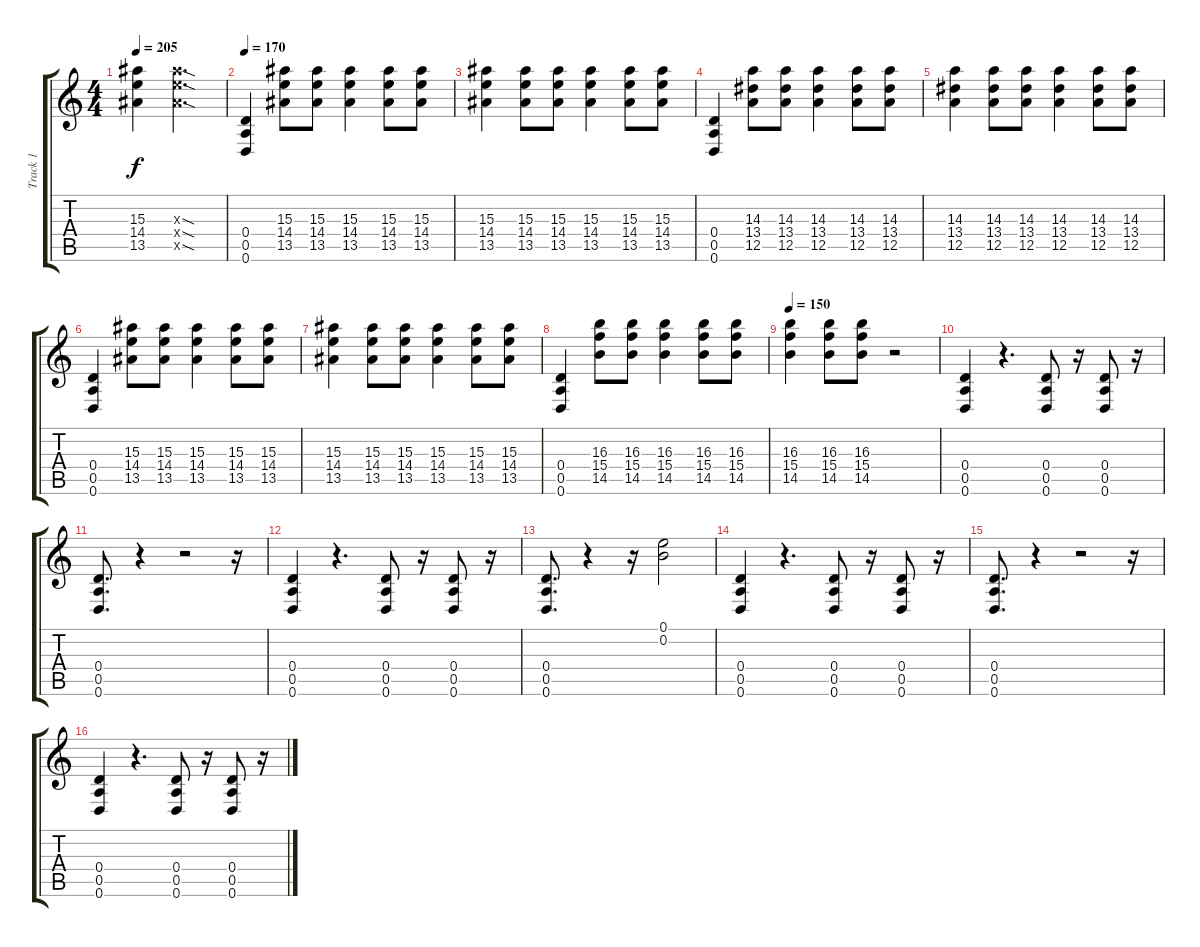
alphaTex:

\track ("Track 1" "Track 1") {instrument distortionguitar}
\staff {score tabs}
\tuning (E4 B3 G3 D3 A2 D2) {hide}
\ts (4 4)
\tempo 205
\clef g2
\ks c
(15.3{t} 14.4{t} 13.5{t}).4{dy f} (15.3{sod x} 14.4{sod x} 13.5{sod x}).2{d} |
\tempo 170
(0.4 0.5 0.6).4 (15.3 14.4 13.5).8 (15.3 14.4 13.5).8 (15.3 14.4 13.5).4 (15.3 14.4 13.5).8 (15.3 14.4 13.5).8 |
(15.3 14.4 13.5).4 (15.3 14.4 13.5).8 (15.3 14.4 13.5).8 (15.3 14.4 13.5).4 (15.3 14.4 13.5).8 (15.3 14.4 13.5).8 |
(0.4 0.5 0.6).4 (14.3 13.4 12.5).8 (14.3 13.4 12.5).8 (14.3 13.4 12.5).4 (14.3 13.4 12.5).8 (14.3 13.4 12.5).8 |
(14.3 13.4 12.5).4 (14.3 13.4 12.5).8 (14.3 13.4 12.5).8 (14.3 13.4 12.5).4 (14.3 13.4 12.5).8 (14.3 13.4 12.5).8 |
(0.4 0.5 0.6).4 (15.3 14.4 13.5).8 (15.3 14.4 13.5).8 (15.3 14.4 13.5).4 (15.3 14.4 13.5).8 (15.3 14.4 13.5).8 |
(15.3 14.4 13.5).4 (15.3 14.4 13.5).8 (15.3 14.4 13.5).8 (15.3 14.4 13.5).4 (15.3 14.4 13.5).8 (15.3 14.4 13.5).8 |
(0.4 0.5 0.6).4 (16.3 15.4 14.5).8 (16.3 15.4 14.5).8 (16.3 15.4 14.5).4 (16.3 15.4 14.5).8 (16.3 15.4 14.5).8 |
\tempo 150
(16.3 15.4 14.5).4 (16.3 15.4 14.5).8 (16.3 15.4 14.5).8 r.2 |
(0.4 0.5 0.6).4 r.4{d} (0.4 0.5 0.6).8 r.16 (0.4 0.5 0.6).8 r.16 |
(0.4 0.5 0.6).8{d} r.4 r.2 r.16 |
(0.4 0.5 0.6).4 r.4{d} (0.4 0.5 0.6).8 r.16 (0.4 0.5 0.6).8 r.16 |
(0.4 0.5 0.6).8{d} r.4 r.16 (0.1 0.2).2 |
(0.4 0.5 0.6).4 r.4{d} (0.4 0.5 0.6).8 r.16 (0.4 0.5 0.6).8 r.16 |
(0.4 0.5 0.6).8{d} r.4 r.2 r.16 |
(0.4 0.5 0.6).4 r.4{d} (0.4 0.5 0.6).8 r.16 (0.4 0.5 0.6).8 r.16
